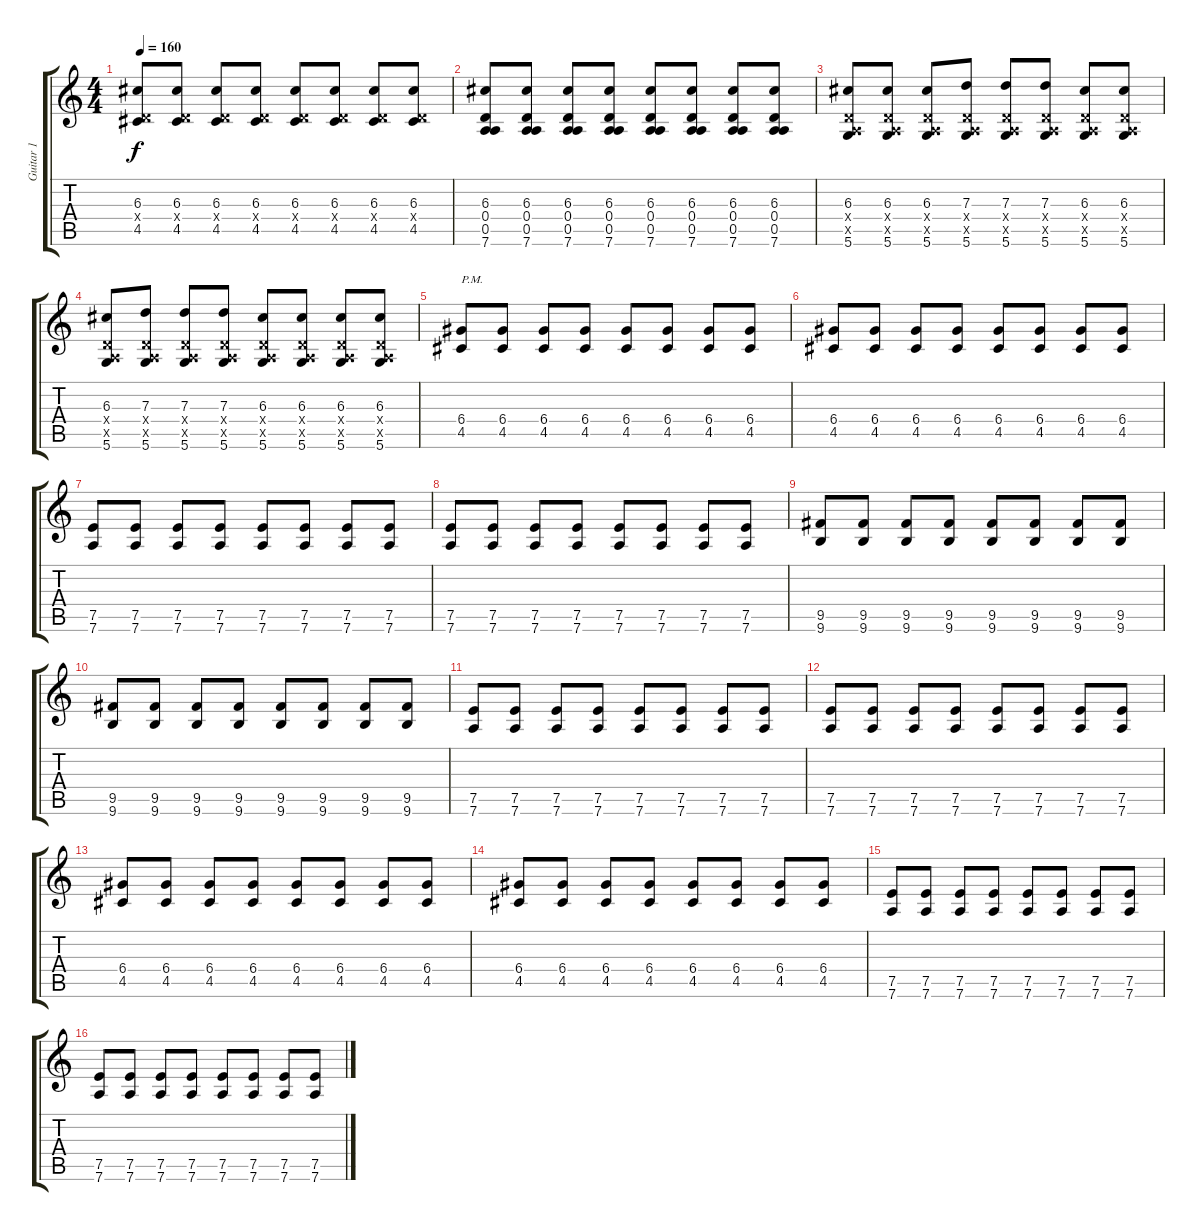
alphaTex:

\track ("Guitar 1" "Guitar 1") {instrument distortionguitar}
\staff {score tabs}
\tuning (E4 B3 G3 D3 A2 D2) {hide}
\ts (4 4)
\tempo 160
\clef g2
\ks c
(6.3 0.4{x} 4.5).8{dy f} (6.3 0.4{x} 4.5).8 (6.3 0.4{x} 4.5).8 (6.3 0.4{x} 4.5).8 (6.3 0.4{x} 4.5).8 (6.3 0.4{x} 4.5).8 (6.3 0.4{x} 4.5).8 (6.3 0.4{x} 4.5).8 |
(6.3 0.4 0.5 7.6).8 (6.3 0.4 0.5 7.6).8 (6.3 0.4 0.5 7.6).8 (6.3 0.4 0.5 7.6).8 (6.3 0.4 0.5 7.6).8 (6.3 0.4 0.5 7.6).8 (6.3 0.4 0.5 7.6).8 (6.3 0.4 0.5 7.6).8 |
(6.3 0.4{x} 0.5{x} 5.6).8 (6.3 0.4{x} 0.5{x} 5.6).8 (6.3 0.4{x} 0.5{x} 5.6).8 (7.3 0.4{x} 0.5{x} 5.6).8 (7.3 0.4{x} 0.5{x} 5.6).8 (7.3 0.4{x} 0.5{x} 5.6).8 (6.3 0.4{x} 0.5{x} 5.6).8 (6.3 0.4{x} 0.5{x} 5.6).8 |
(6.3 0.4{x} 0.5{x} 5.6).8 (7.3 0.4{x} 0.5{x} 5.6).8 (7.3 0.4{x} 0.5{x} 5.6).8 (7.3 0.4{x} 0.5{x} 5.6).8 (6.3 0.4{x} 0.5{x} 5.6).8 (6.3 0.4{x} 0.5{x} 5.6).8 (6.3 0.4{x} 0.5{x} 5.6).8 (6.3 0.4{x} 0.5{x} 5.6).8 |
(6.4 4.5).8{txt "P.M."} (6.4 4.5).8 (6.4 4.5).8 (6.4 4.5).8 (6.4 4.5).8 (6.4 4.5).8 (6.4 4.5).8 (6.4 4.5).8 |
(6.4 4.5).8 (6.4 4.5).8 (6.4 4.5).8 (6.4 4.5).8 (6.4 4.5).8 (6.4 4.5).8 (6.4 4.5).8 (6.4 4.5).8 |
(7.5 7.6).8 (7.5 7.6).8 (7.5 7.6).8 (7.5 7.6).8 (7.5 7.6).8 (7.5 7.6).8 (7.5 7.6).8 (7.5 7.6).8 |
(7.5 7.6).8 (7.5 7.6).8 (7.5 7.6).8 (7.5 7.6).8 (7.5 7.6).8 (7.5 7.6).8 (7.5 7.6).8 (7.5 7.6).8 |
(9.5 9.6).8 (9.5 9.6).8 (9.5 9.6).8 (9.5 9.6).8 (9.5 9.6).8 (9.5 9.6).8 (9.5 9.6).8 (9.5 9.6).8 |
(9.5 9.6).8 (9.5 9.6).8 (9.5 9.6).8 (9.5 9.6).8 (9.5 9.6).8 (9.5 9.6).8 (9.5 9.6).8 (9.5 9.6).8 |
(7.5 7.6).8 (7.5 7.6).8 (7.5 7.6).8 (7.5 7.6).8 (7.5 7.6).8 (7.5 7.6).8 (7.5 7.6).8 (7.5 7.6).8 |
(7.5 7.6).8 (7.5 7.6).8 (7.5 7.6).8 (7.5 7.6).8 (7.5 7.6).8 (7.5 7.6).8 (7.5 7.6).8 (7.5 7.6).8 |
(6.4 4.5).8 (6.4 4.5).8 (6.4 4.5).8 (6.4 4.5).8 (6.4 4.5).8 (6.4 4.5).8 (6.4 4.5).8 (6.4 4.5).8 |
(6.4 4.5).8 (6.4 4.5).8 (6.4 4.5).8 (6.4 4.5).8 (6.4 4.5).8 (6.4 4.5).8 (6.4 4.5).8 (6.4 4.5).8 |
(7.5 7.6).8 (7.5 7.6).8 (7.5 7.6).8 (7.5 7.6).8 (7.5 7.6).8 (7.5 7.6).8 (7.5 7.6).8 (7.5 7.6).8 |
(7.5 7.6).8 (7.5 7.6).8 (7.5 7.6).8 (7.5 7.6).8 (7.5 7.6).8 (7.5 7.6).8 (7.5 7.6).8 (7.5 7.6).8
